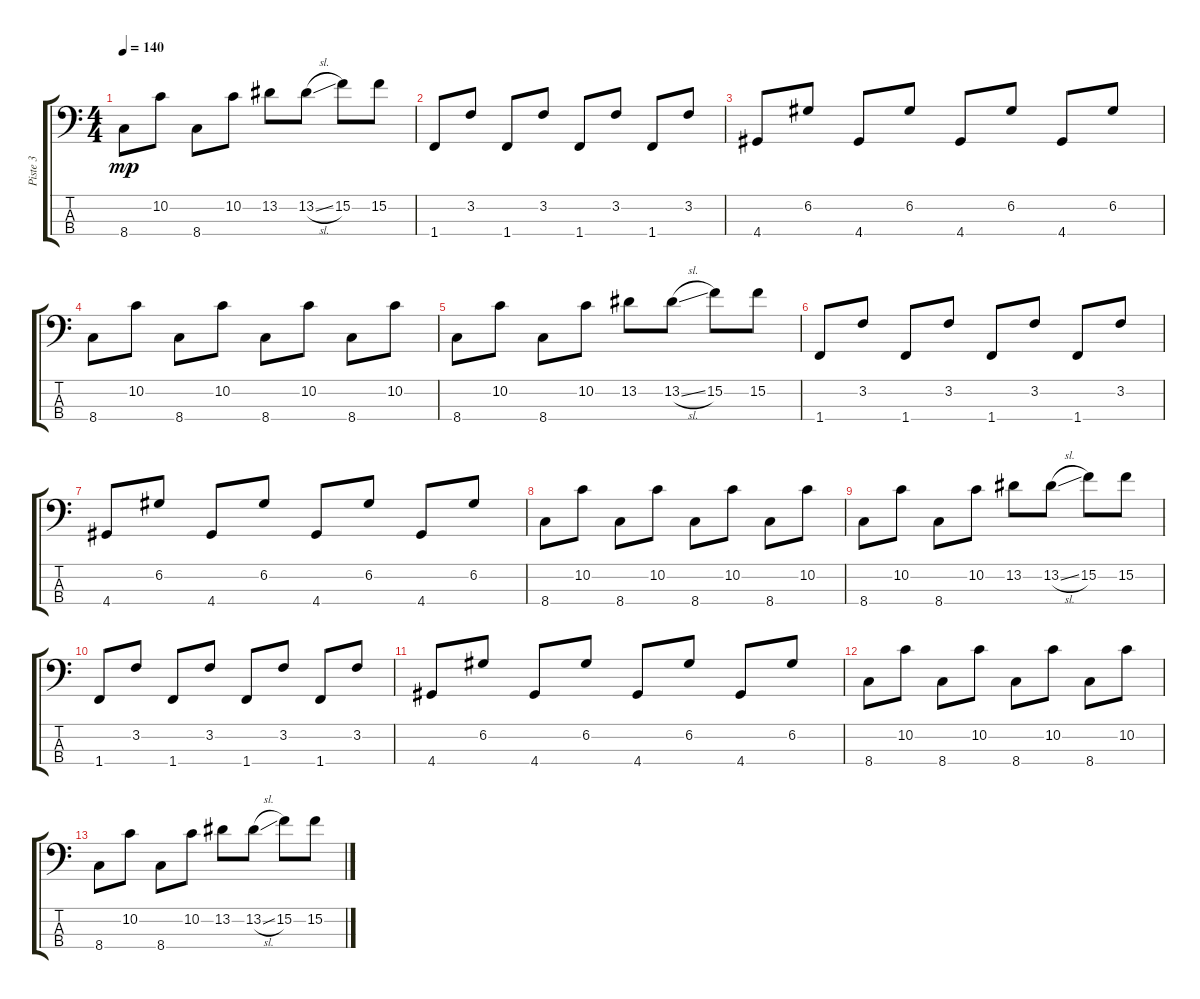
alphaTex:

\track ("Piste 3" "Piste 3") {instrument electricbassfinger}
\staff {score tabs}
\tuning (G2 D2 A1 E1) {hide}
\ts (4 4)
\tempo 140
\clef f4
\ks c
8.4.8{dy mp} 10.2.8 8.4.8 10.2.8 13.2.8 13.2{sl}.8 15.2.8 15.2.8 |
1.4.8 3.2.8 1.4.8 3.2.8 1.4.8 3.2.8 1.4.8 3.2.8 |
4.4.8 6.2.8 4.4.8 6.2.8 4.4.8 6.2.8 4.4.8 6.2.8 |
8.4.8 10.2.8 8.4.8 10.2.8 8.4.8 10.2.8 8.4.8 10.2.8 |
8.4.8 10.2.8 8.4.8 10.2.8 13.2.8 13.2{sl}.8 15.2.8 15.2.8 |
1.4.8 3.2.8 1.4.8 3.2.8 1.4.8 3.2.8 1.4.8 3.2.8 |
4.4.8 6.2.8 4.4.8 6.2.8 4.4.8 6.2.8 4.4.8 6.2.8 |
8.4.8 10.2.8 8.4.8 10.2.8 8.4.8 10.2.8 8.4.8 10.2.8 |
8.4.8 10.2.8 8.4.8 10.2.8 13.2.8 13.2{sl}.8 15.2.8 15.2.8 |
1.4.8 3.2.8 1.4.8 3.2.8 1.4.8 3.2.8 1.4.8 3.2.8 |
4.4.8 6.2.8 4.4.8 6.2.8 4.4.8 6.2.8 4.4.8 6.2.8 |
8.4.8 10.2.8 8.4.8 10.2.8 8.4.8 10.2.8 8.4.8 10.2.8 |
8.4.8 10.2.8 8.4.8 10.2.8 13.2.8 13.2{sl}.8 15.2.8 15.2.8
